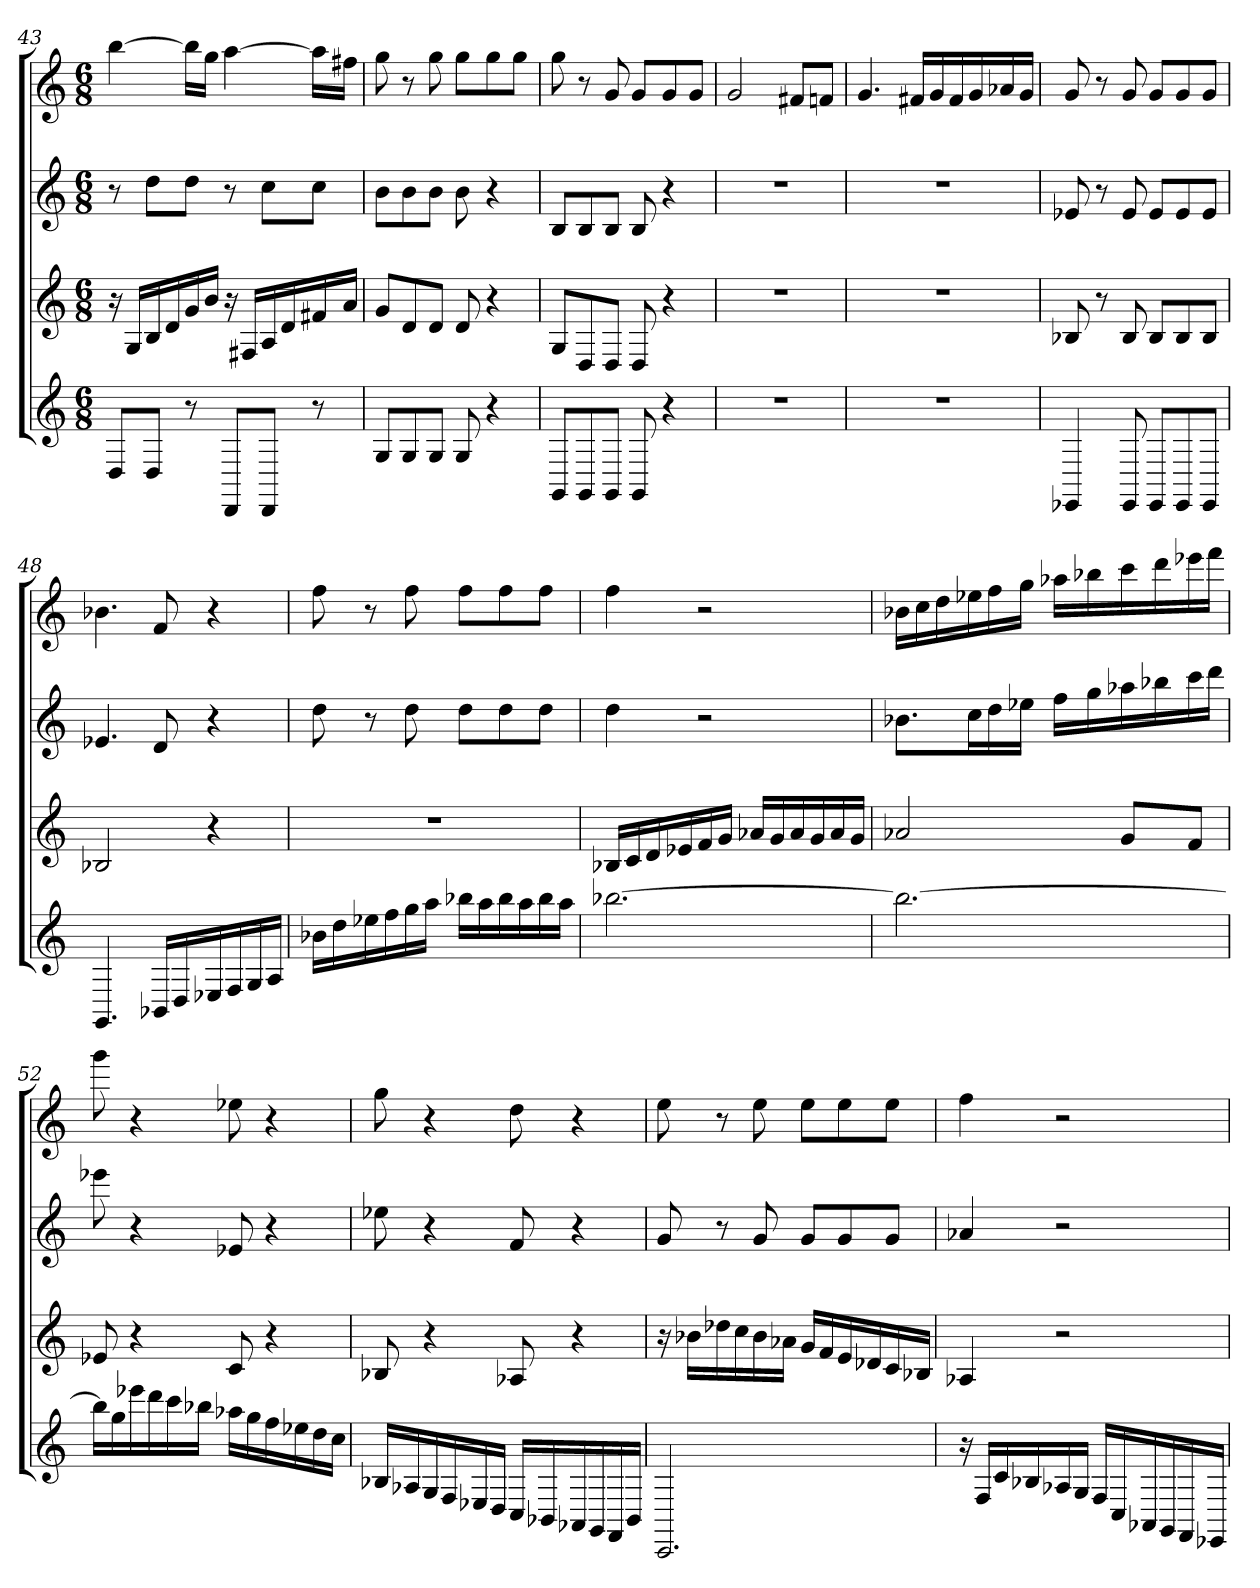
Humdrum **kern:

**kern	**kern	**kern	**kern
*part4	*part3	*part2	*part1
*staff4	*staff3	*staff2	*staff1
*k[]	*k[]	*k[]	*k[]
*C:	*C:	*C:	*C:
*M6/8	*M6/8	*M6/8	*M6/8
=43	=43	=43	=43
8DL	16r	8r	[4bb
.	16GLL	.	.
8DJ	16B	8ddL	.
.	16d	.	.
8r	16g	8ddJ	16bbLL]
.	16bJJ	.	16ggJJ
8DDL	16r	8r	[4aa
.	16F#XLL	.	.
8DDJ	16A	8ccL	.
.	16d	.	.
8r	16f#X	8ccJ	16aaLL]
.	16aJJ	.	16ff#XJJ
=44	=44	=44	=44
8GL	8gL	8bL	8gg
8G	8d	8b	8r
8GJ	8dJ	8bJ	8gg
8G	8d	8b	8ggL
4r	4r	4r	8gg
.	.	.	8ggJ
=45	=45	=45	=45
8GGL	8GL	8BL	8gg
8GG	8D	8B	8r
8GGJ	8DJ	8BJ	8g
8GG	8D	8B	8gL
4r	4r	4r	8g
.	.	.	8gJ
=46a	=46a	=46a	=46a
2.r	2.r	2.r	2g
.	.	.	8f#XL
.	.	.	8fnJ
=46b	=46b	=46b	=46b
2.r	2.r	2.r	4.g
.	.	.	16f#XLL
.	.	.	16g
.	.	.	16f#
.	.	.	16g
.	.	.	16a-X
.	.	.	16gJJ
=47	=47	=47	=47
4EE-X	8B-X	8e-X	8g
.	8r	8r	8r
8EE-	8B-	8e-	8g
8EE-L	8B-L	8e-L	8gL
8EE-	8B-	8e-	8g
8EE-J	8B-J	8e-J	8gJ
=48	=48	=48	=48
4.GG	2B-X	4.e-X	4.b-X
16BB-XLL	.	8d	8f
16D	.	.	.
16E-X	4r	4r	4r
16F	.	.	.
16G	.	.	.
16AJJ	.	.	.
=49	=49	=49	=49
16b-XLL	2.r	8dd	8ff
16dd	.	.	.
16ee-X	.	8r	8r
16ff	.	.	.
16gg	.	8dd	8ff
16aaJJ	.	.	.
16bb-XLL	.	8ddL	8ffL
16aa	.	.	.
16bb-	.	8dd	8ff
16aa	.	.	.
16bb-	.	8ddJ	8ffJ
16aaJJ	.	.	.
=50	=50	=50	=50
[2.bb-X	16B-XLL	4dd	4ff
.	16c	.	.
.	16d	.	.
.	16e-X	.	.
.	16f	2r	2r
.	16gJJ	.	.
.	16a-XLL	.	.
.	16g	.	.
.	16a-	.	.
.	16g	.	.
.	16a-	.	.
.	16gJJ	.	.
=51	=51	=51	=51
2.bb-_	2a-X	8.b-XL	16b-XLL
.	.	.	16cc
.	.	.	16dd
.	.	16ccL	16ee-X
.	.	16dd	16ff
.	.	16ee-XJJ	16ggJJ
.	.	16ffLL	16aa-XLL
.	.	16gg	16bb-X
.	8gL	16aa-X	16ccc
.	.	16bb-X	16ddd
.	8fJ	16ccc	16eee-X
.	.	16dddJJ	16fffJJ
=52	=52	=52	=52
16bb-LL]	8e-X	8eee-X	8ggg
16gg	.	.	.
16eee-X	4r	4r	4r
16ddd	.	.	.
16ccc	.	.	.
16bb-XJJ	.	.	.
16aa-XLL	8c	8e-X	8ee-X
16gg	.	.	.
16ff	4r	4r	4r
16ee-X	.	.	.
16dd	.	.	.
16ccJJ	.	.	.
=53	=53	=53	=53
16B-XLL	8B-X	8ee-X	8gg
16A-X	.	.	.
16G	4r	4r	4r
16F	.	.	.
16E-X	.	.	.
16DJJ	.	.	.
16CLL	8A-X	8f	8dd
16BB-X	.	.	.
16AA-X	4r	4r	4r
16GG	.	.	.
16FF	.	.	.
16BB-JJ	.	.	.
=54	=54	=54	=54
2.CC	16r	8g	8ee
.	16b-XLL	.	.
.	16dd-X	8r	8r
.	16cc	.	.
.	16b-	8g	8ee
.	16a-XJJ	.	.
.	16gLL	8gL	8eeL
.	16f	.	.
.	16e	8g	8ee
.	16d-X	.	.
.	16c	8gJ	8eeJ
.	16B-XJJ	.	.
=55	=55	=55	=55
16r	4A-X	4a-X	4ff
16FLL	.	.	.
16c	.	.	.
16B-X	.	.	.
16A-X	2r	2r	2r
16GJJ	.	.	.
16FLL	.	.	.
16C	.	.	.
16AA-X	.	.	.
16GG	.	.	.
16FF	.	.	.
16EE-XJJ	.	.	.
=	=	=	=
*-	*-	*-	*-
